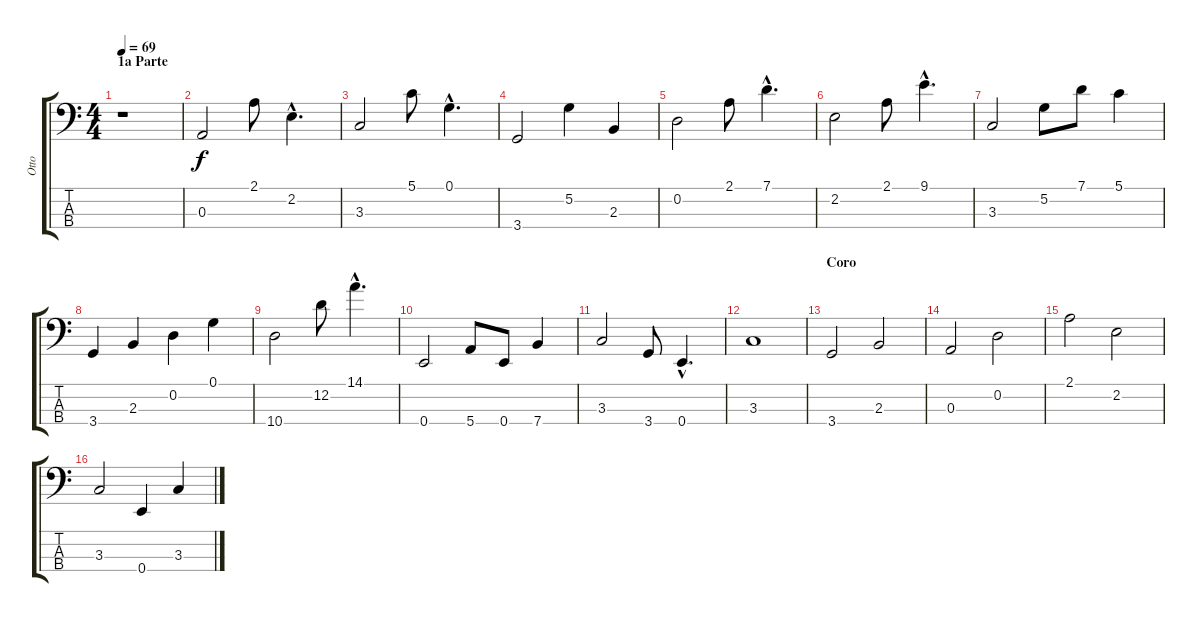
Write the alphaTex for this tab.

\track ("Otto" "Otto") {instrument fretlessbass}
\staff {score tabs}
\tuning (G2 D2 A1 E1) {hide}
\ts (4 4)
\section ("" "1a Parte")
\tempo 69
\clef f4
\ks c
r.1{dy f instrument fretlessbass} |
0.3.2 2.1.8 2.2{hac}.4{d} |
3.3.2 5.1.8 0.1{hac}.4{d} |
3.4.2 5.2.4 2.3.4 |
0.2.2 2.1.8 7.1{hac}.4{d} |
2.2.2 2.1.8 9.1{hac}.4{d} |
3.3.2 5.2.8 7.1.8 5.1.4 |
3.4.4 2.3.4 0.2.4 0.1.4 |
10.4.2 12.2.8 14.1{hac}.4{d} |
0.4.2 5.4.8 0.4.8 7.4.4 |
3.3.2 3.4.8 0.4{hac}.4{d} |
3.3.1 |
\section ("" "Coro")
3.4.2 2.3.2 |
0.3.2 0.2.2 |
2.1.2 2.2.2 |
3.3.2 0.4.4 3.3.4
